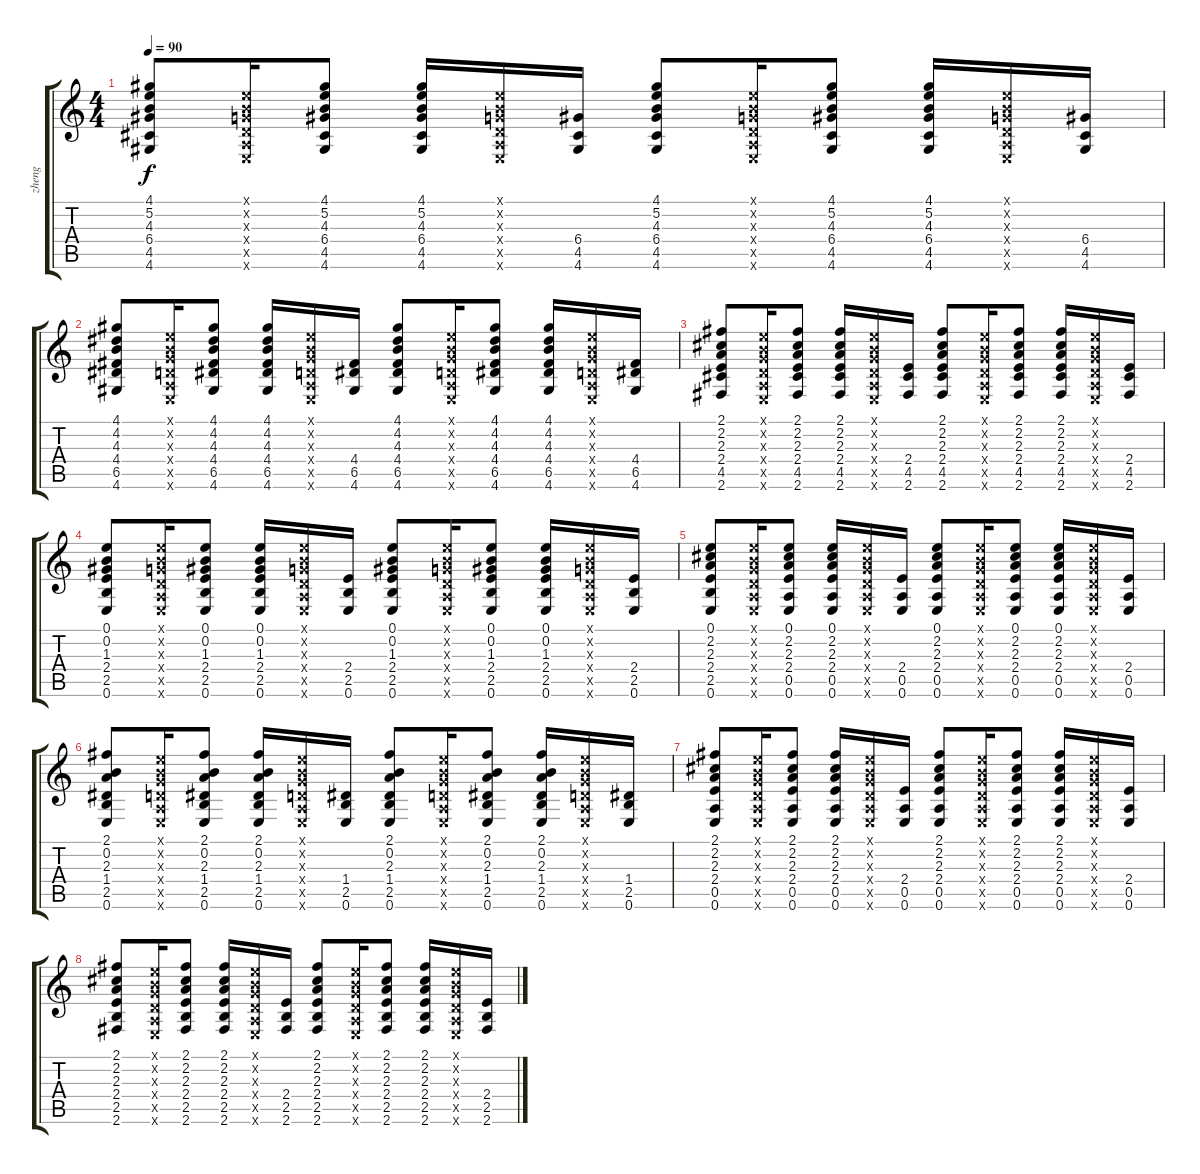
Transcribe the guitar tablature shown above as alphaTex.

\track ("zheng" "zheng") {instrument acousticguitarsteel}
\staff {score tabs}
\tuning (E4 B3 G3 D3 A2 E2) {hide}
\ts (4 4)
\tempo 90
\clef g2
\ks c
(4.1 5.2 4.3 6.4 4.5 4.6).8{dy f} (0.1{x} 0.2{x} 0.3{x} 0.4{x} 0.5{x} 0.6{x}).16 (4.1 5.2 4.3 6.4 4.5 4.6).8 (4.1 5.2 4.3 6.4 4.5 4.6).16 (0.1{x} 0.2{x} 0.3{x} 0.4{x} 0.5{x} 0.6{x}).16 (6.4 4.5 4.6).16 (4.1 5.2 4.3 6.4 4.5 4.6).8 (0.1{x} 0.2{x} 0.3{x} 0.4{x} 0.5{x} 0.6{x}).16 (4.1 5.2 4.3 6.4 4.5 4.6).8 (4.1 5.2 4.3 6.4 4.5 4.6).16 (0.1{x} 0.2{x} 0.3{x} 0.4{x} 0.5{x} 0.6{x}).16 (6.4 4.5 4.6).16 |
(4.1 4.2 4.3 4.4 6.5 4.6).8 (0.1{x} 0.2{x} 0.3{x} 0.4{x} 0.5{x} 0.6{x}).16 (4.1 4.2 4.3 4.4 6.5 4.6).8 (4.1 4.2 4.3 4.4 6.5 4.6).16 (0.1{x} 0.2{x} 0.3{x} 0.4{x} 0.5{x} 0.6{x}).16 (4.4 6.5 4.6).16 (4.1 4.2 4.3 4.4 6.5 4.6).8 (0.1{x} 0.2{x} 0.3{x} 0.4{x} 0.5{x} 0.6{x}).16 (4.1 4.2 4.3 4.4 6.5 4.6).8 (4.1 4.2 4.3 4.4 6.5 4.6).16 (0.1{x} 0.2{x} 0.3{x} 0.4{x} 0.5{x} 0.6{x}).16 (4.4 6.5 4.6).16 |
(2.1 2.2 2.3 2.4 4.5 2.6).8 (0.1{x} 0.2{x} 0.3{x} 0.4{x} 0.5{x} 0.6{x}).16 (2.1 2.2 2.3 2.4 4.5 2.6).8 (2.1 2.2 2.3 2.4 4.5 2.6).16 (0.1{x} 0.2{x} 0.3{x} 0.4{x} 0.5{x} 0.6{x}).16 (2.4 4.5 2.6).16 (2.1 2.2 2.3 2.4 4.5 2.6).8 (0.1{x} 0.2{x} 0.3{x} 0.4{x} 0.5{x} 0.6{x}).16 (2.1 2.2 2.3 2.4 4.5 2.6).8 (2.1 2.2 2.3 2.4 4.5 2.6).16 (0.1{x} 0.2{x} 0.3{x} 0.4{x} 0.5{x} 0.6{x}).16 (2.4 4.5 2.6).16 |
(0.1 0.2 1.3 2.4 2.5 0.6).8 (0.1{x} 0.2{x} 0.3{x} 0.4{x} 0.5{x} 0.6{x}).16 (0.1 0.2 1.3 2.4 2.5 0.6).8 (0.1 0.2 1.3 2.4 2.5 0.6).16 (0.1{x} 0.2{x} 0.3{x} 0.4{x} 0.5{x} 0.6{x}).16 (2.4 2.5 0.6).16 (0.1 0.2 1.3 2.4 2.5 0.6).8 (0.1{x} 0.2{x} 0.3{x} 0.4{x} 0.5{x} 0.6{x}).16 (0.1 0.2 1.3 2.4 2.5 0.6).8 (0.1 0.2 1.3 2.4 2.5 0.6).16 (0.1{x} 0.2{x} 0.3{x} 0.4{x} 0.5{x} 0.6{x}).16 (2.4 2.5 0.6).16 |
(0.1 2.2 2.3 2.4 2.5 0.6).8 (0.1{x} 0.2{x} 0.3{x} 0.4{x} 0.5{x} 0.6{x}).16 (0.1 2.2 2.3 2.4 0.5 0.6).8 (0.1 2.2 2.3 2.4 0.5 0.6).16 (0.1{x} 0.2{x} 0.3{x} 0.4{x} 0.5{x} 0.6{x}).16 (2.4 0.5 0.6).16 (0.1 2.2 2.3 2.4 0.5 0.6).8 (0.1{x} 0.2{x} 0.3{x} 0.4{x} 0.5{x} 0.6{x}).16 (0.1 2.2 2.3 2.4 0.5 0.6).8 (0.1 2.2 2.3 2.4 0.5 0.6).16 (0.1{x} 0.2{x} 0.3{x} 0.4{x} 0.5{x} 0.6{x}).16 (2.4 0.5 0.6).16 |
(2.1 0.2 2.3 1.4 2.5 0.6).8 (0.1{x} 0.2{x} 0.3{x} 0.4{x} 0.5{x} 0.6{x}).16 (2.1 0.2 2.3 1.4 2.5 0.6).8 (2.1 0.2 2.3 1.4 2.5 0.6).16 (0.1{x} 0.2{x} 0.3{x} 0.4{x} 0.5{x} 0.6{x}).16 (1.4 2.5 0.6).16 (2.1 0.2 2.3 1.4 2.5 0.6).8 (0.1{x} 0.2{x} 0.3{x} 0.4{x} 0.5{x} 0.6{x}).16 (2.1 0.2 2.3 1.4 2.5 0.6).8 (2.1 0.2 2.3 1.4 2.5 0.6).16 (0.1{x} 0.2{x} 0.3{x} 0.4{x} 0.5{x} 0.6{x}).16 (1.4 2.5 0.6).16 |
(2.1 2.2 2.3 2.4 0.5 0.6).8 (0.1{x} 0.2{x} 0.3{x} 0.4{x} 0.5{x} 0.6{x}).16 (2.1 2.2 2.3 2.4 0.5 0.6).8 (2.1 2.2 2.3 2.4 0.5 0.6).16 (0.1{x} 0.2{x} 0.3{x} 0.4{x} 0.5{x} 0.6{x}).16 (2.4 0.5 0.6).16 (2.1 2.2 2.3 2.4 0.5 0.6).8 (0.1{x} 0.2{x} 0.3{x} 0.4{x} 0.5{x} 0.6{x}).16 (2.1 2.2 2.3 2.4 0.5 0.6).8 (2.1 2.2 2.3 2.4 0.5 0.6).16 (0.1{x} 0.2{x} 0.3{x} 0.4{x} 0.5{x} 0.6{x}).16 (2.4 0.5 0.6).16 |
(2.1 2.2 2.3 2.4 2.5 2.6).8 (0.1{x} 0.2{x} 0.3{x} 0.4{x} 0.5{x} 0.6{x}).16 (2.1 2.2 2.3 2.4 2.5 2.6).8 (2.1 2.2 2.3 2.4 2.5 2.6).16 (0.1{x} 0.2{x} 0.3{x} 0.4{x} 0.5{x} 0.6{x}).16 (2.4 2.5 2.6).16 (2.1 2.2 2.3 2.4 2.5 2.6).8 (0.1{x} 0.2{x} 0.3{x} 0.4{x} 0.5{x} 0.6{x}).16 (2.1 2.2 2.3 2.4 2.5 2.6).8 (2.1 2.2 2.3 2.4 2.5 2.6).16 (0.1{x} 0.2{x} 0.3{x} 0.4{x} 0.5{x} 0.6{x}).16 (2.4 2.5 2.6).16
